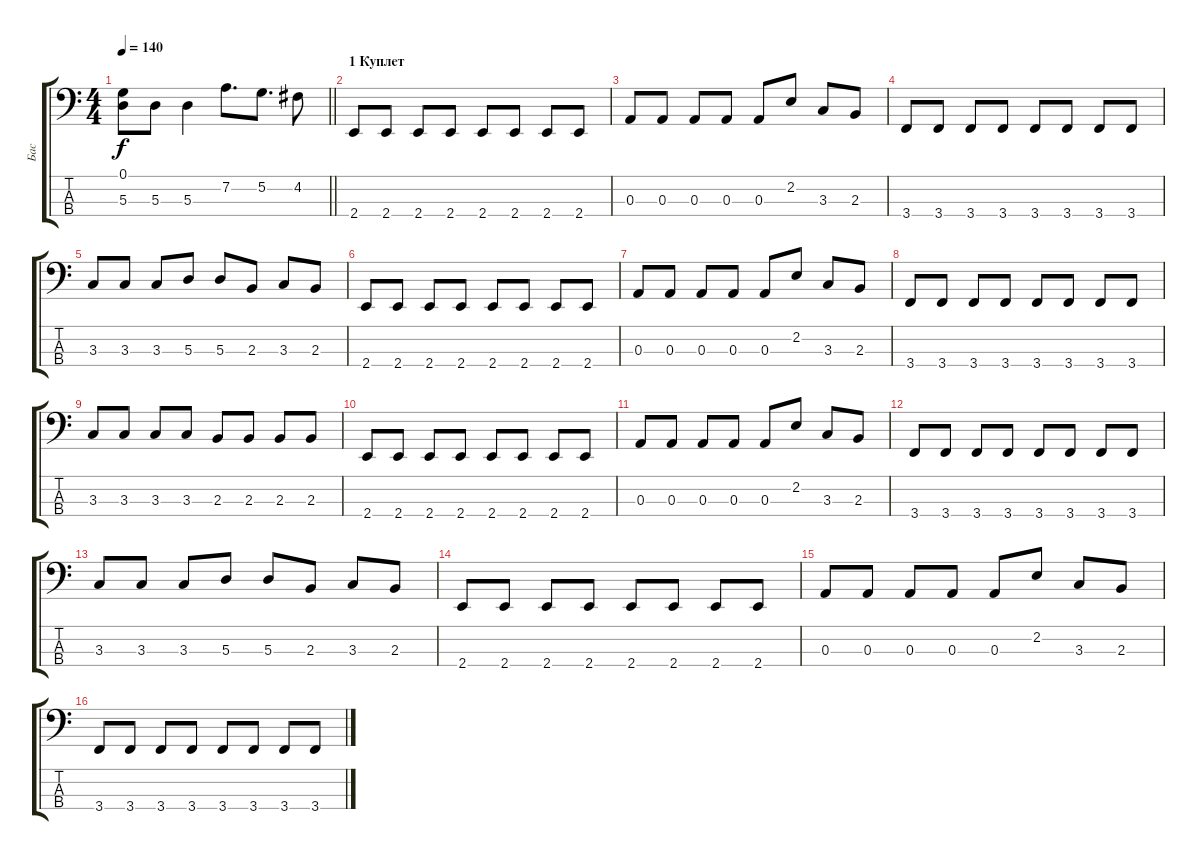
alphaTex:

\track ("Бас" "Бас") {instrument slapbass1}
\staff {score tabs}
\tuning (G2 D2 A1 D1) {hide}
\ts (4 4)
\tempo 140
\clef f4
\barLineRight lightlight
\ks c
(0.1{t} 5.3).8{dy f} 5.3.8 5.3.4 7.2.8{d} 5.2.8{d} 4.2.8 |
\section ("" "1 Куплет")
2.4.8 2.4.8 2.4.8 2.4.8 2.4.8 2.4.8 2.4.8 2.4.8 |
0.3.8 0.3.8 0.3.8 0.3.8 0.3.8 2.2.8 3.3.8 2.3.8 |
3.4.8 3.4.8 3.4.8 3.4.8 3.4.8 3.4.8 3.4.8 3.4.8 |
3.3.8 3.3.8 3.3.8 5.3.8 5.3.8 2.3.8 3.3.8 2.3.8 |
2.4.8 2.4.8 2.4.8 2.4.8 2.4.8 2.4.8 2.4.8 2.4.8 |
0.3.8 0.3.8 0.3.8 0.3.8 0.3.8 2.2.8 3.3.8 2.3.8 |
3.4.8 3.4.8 3.4.8 3.4.8 3.4.8 3.4.8 3.4.8 3.4.8 |
3.3.8 3.3.8 3.3.8 3.3.8 2.3.8 2.3.8 2.3.8 2.3.8 |
2.4.8 2.4.8 2.4.8 2.4.8 2.4.8 2.4.8 2.4.8 2.4.8 |
0.3.8 0.3.8 0.3.8 0.3.8 0.3.8 2.2.8 3.3.8 2.3.8 |
3.4.8 3.4.8 3.4.8 3.4.8 3.4.8 3.4.8 3.4.8 3.4.8 |
3.3.8 3.3.8 3.3.8 5.3.8 5.3.8 2.3.8 3.3.8 2.3.8 |
2.4.8 2.4.8 2.4.8 2.4.8 2.4.8 2.4.8 2.4.8 2.4.8 |
0.3.8 0.3.8 0.3.8 0.3.8 0.3.8 2.2.8 3.3.8 2.3.8 |
3.4.8 3.4.8 3.4.8 3.4.8 3.4.8 3.4.8 3.4.8 3.4.8
